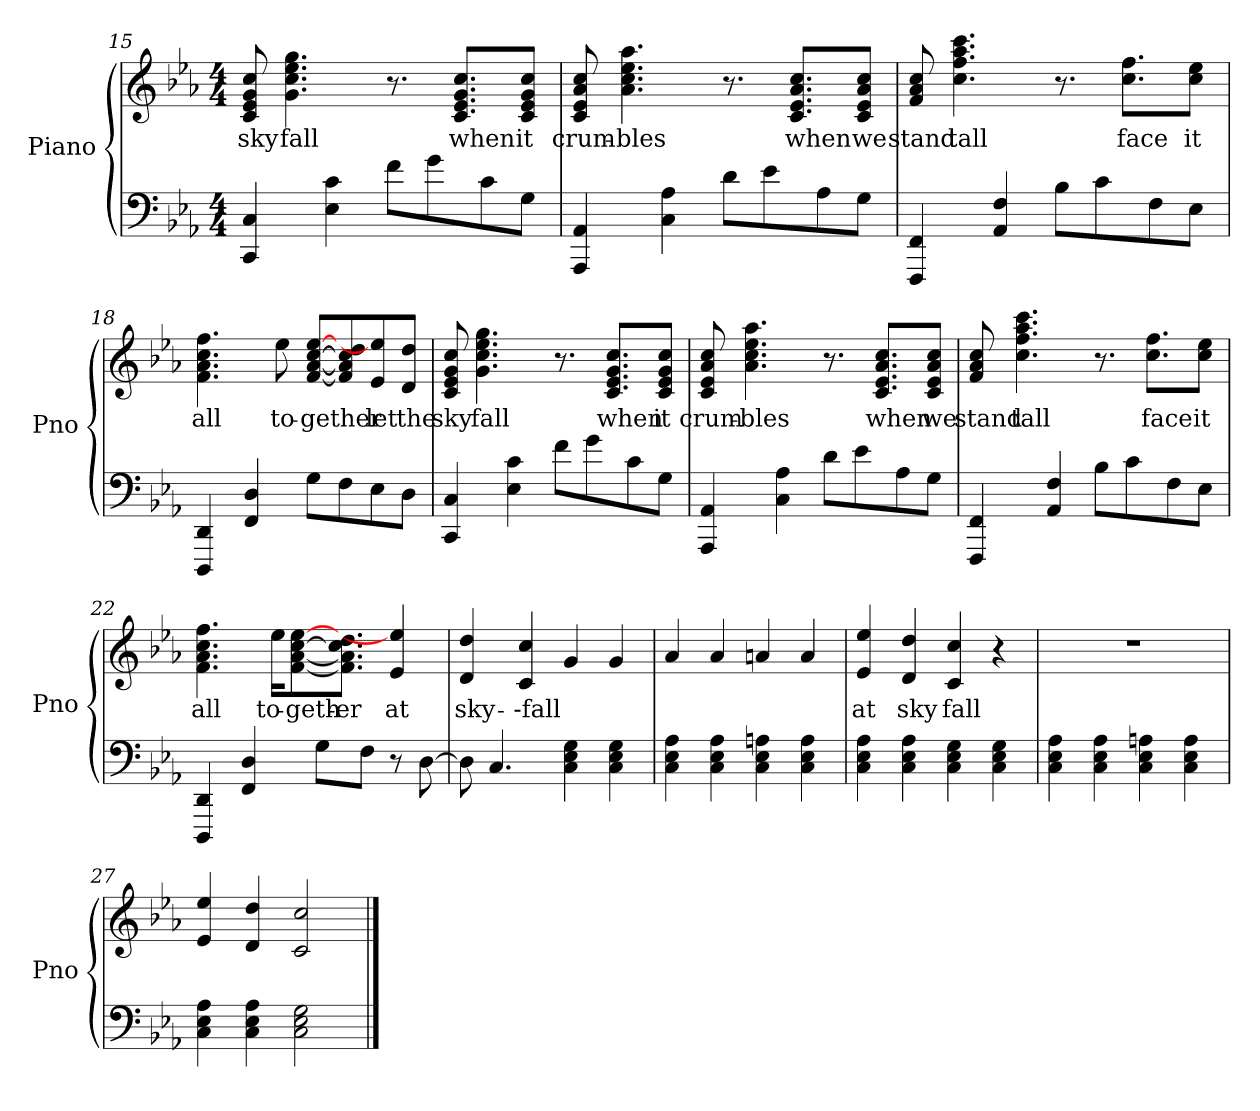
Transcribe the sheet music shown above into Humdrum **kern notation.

**kern	**kern	**text
*part1	*part1	*part1
*staff2	*staff1	*staff1
*I"Piano	*	*
*I'Pno	*	*
!!LO:LB:g=z
*clefF4	*clefG2	*
*k[b-e-a-]	*k[b-e-a-]	*
*E-:	*E-:	*
*M4/4	*M4/4	*
=15	=15	=15
4CC/ 4C/	8c/ 8e-/ 8g/ 8cc/	sky
.	4.g\ 4.cc\ 4.ee-\ 4.gg\	fall
4E-\ 4c\	.	.
8f\L	8.r	.
8g\	.	.
.	8.c/ 8.e-/ 8.g/ 8.cc/L	when
8c\	.	.
8G\J	8c/ 8e-/ 8g/ 8cc/J	it
=16	=16	=16
4AAA-/ 4AA-/	8c/ 8e-/ 8a-/ 8cc/	crum-
.	4.a-\ 4.cc\ 4.ee-\ 4.aa-\	-bles
4C\ 4A-\	.	.
8d\L	8.r	.
8e-\	.	.
.	8.c/ 8.e-/ 8.a-/ 8.cc/L	when
8A-\	.	.
8G\J	8c/ 8e-/ 8a-/ 8cc/J	we
=17	=17	=17
4FFF/ 4FF/	8f/ 8a-/ 8cc/	stand
.	4.cc\ 4.ff\ 4.aa-\ 4.ccc\	tall
4AA-/ 4F/	.	.
8B-\L	8.r	.
8c\	.	.
.	8.cc\ 8.ff\L	face
8F\	.	.
8E-\J	8cc\ 8ee-\J	it
!!LO:LB:g=z
=18	=18	=18
4DDD/ 4DD/	4.f\ 4.a-\ 4.cc\ 4.ff\	all
4FF/ 4D/	.	.
.	8ee-\	to-
8G\L	[8f/ [8a-/ [8cc/ [8ee-/L	-gether
8F\	8f/] 8a-/] 8cc/] 8dd/	.
8E-\	8e-/ 8ee-/]	let
8D\J	8d/ 8dd/J	the
=19	=19	=19
4CC/ 4C/	8c/ 8e-/ 8g/ 8cc/	sky
.	4.g\ 4.cc\ 4.ee-\ 4.gg\	fall
4E-\ 4c\	.	.
8f\L	8.r	.
8g\	.	.
.	8.c/ 8.e-/ 8.g/ 8.cc/L	when
8c\	.	.
8G\J	8c/ 8e-/ 8g/ 8cc/J	it
=20	=20	=20
4AAA-/ 4AA-/	8c/ 8e-/ 8a-/ 8cc/	crum-
.	4.a-\ 4.cc\ 4.ee-\ 4.aa-\	-bles
4C\ 4A-\	.	.
8d\L	8.r	.
8e-\	.	.
.	8.c/ 8.e-/ 8.a-/ 8.cc/L	when
8A-\	.	.
8G\J	8c/ 8e-/ 8a-/ 8cc/J	we
!!LO:PB:g=z
=21	=21	=21
4FFF/ 4FF/	8f/ 8a-/ 8cc/	stand
.	4.cc\ 4.ff\ 4.aa-\ 4.ccc\	tall
4AA-/ 4F/	.	.
8B-\L	8.r	.
8c\	.	.
.	8.cc\ 8.ff\L	face
8F\	.	.
8E-\J	8cc\ 8ee-\J	it
=22	=22	=22
4DDD/ 4DD/	4.f\ 4.a-\ 4.cc\ 4.ff\	all
4FF/ 4D/	.	.
.	16ee-\KL	to-
.	[8f\ [8a-\ [8cc\ [8ee-\	-geth-
8G\L	.	.
.	8.f\] 8.a-\] 8.cc\] 8.dd\J	-er
8F\J	.	.
8r	4e-/ 4ee-/]	at
[8D\	.	.
=23	=23	=23
8D\]	4d/ 4dd/	sky-
4.C/	.	.
.	4c/ 4cc/	--fall
4C\ 4E-\ 4G\	4g/	.
4C\ 4E-\ 4G\	4g/	.
=24	=24	=24
4C\ 4E-\ 4A-\	4a-/	.
4C\ 4E-\ 4A-\	4a-/	.
4C\ 4E-\ 4An\	4an/	.
4C\ 4E-\ 4A\	4a/	.
!!LO:LB:g=z
=25	=25	=25
4C\ 4E-\ 4A-\	4e-/ 4ee-/	at
4C\ 4E-\ 4A-\	4d/ 4dd/	sky
4C\ 4E-\ 4G\	4c/ 4cc/	fall
4C\ 4E-\ 4G\	4r	.
=26	=26	=26
4C\ 4E-\ 4A-\	1r	.
4C\ 4E-\ 4A-\	.	.
4C\ 4E-\ 4An\	.	.
4C\ 4E-\ 4A\	.	.
=27	=27	=27
4C\ 4E-\ 4A-\	4e-/ 4ee-/	.
4C\ 4E-\ 4A-\	4d/ 4dd/	.
2C\ 2E-\ 2G\	2c/ 2cc/	.
==	==	==
*-	*-	*-
